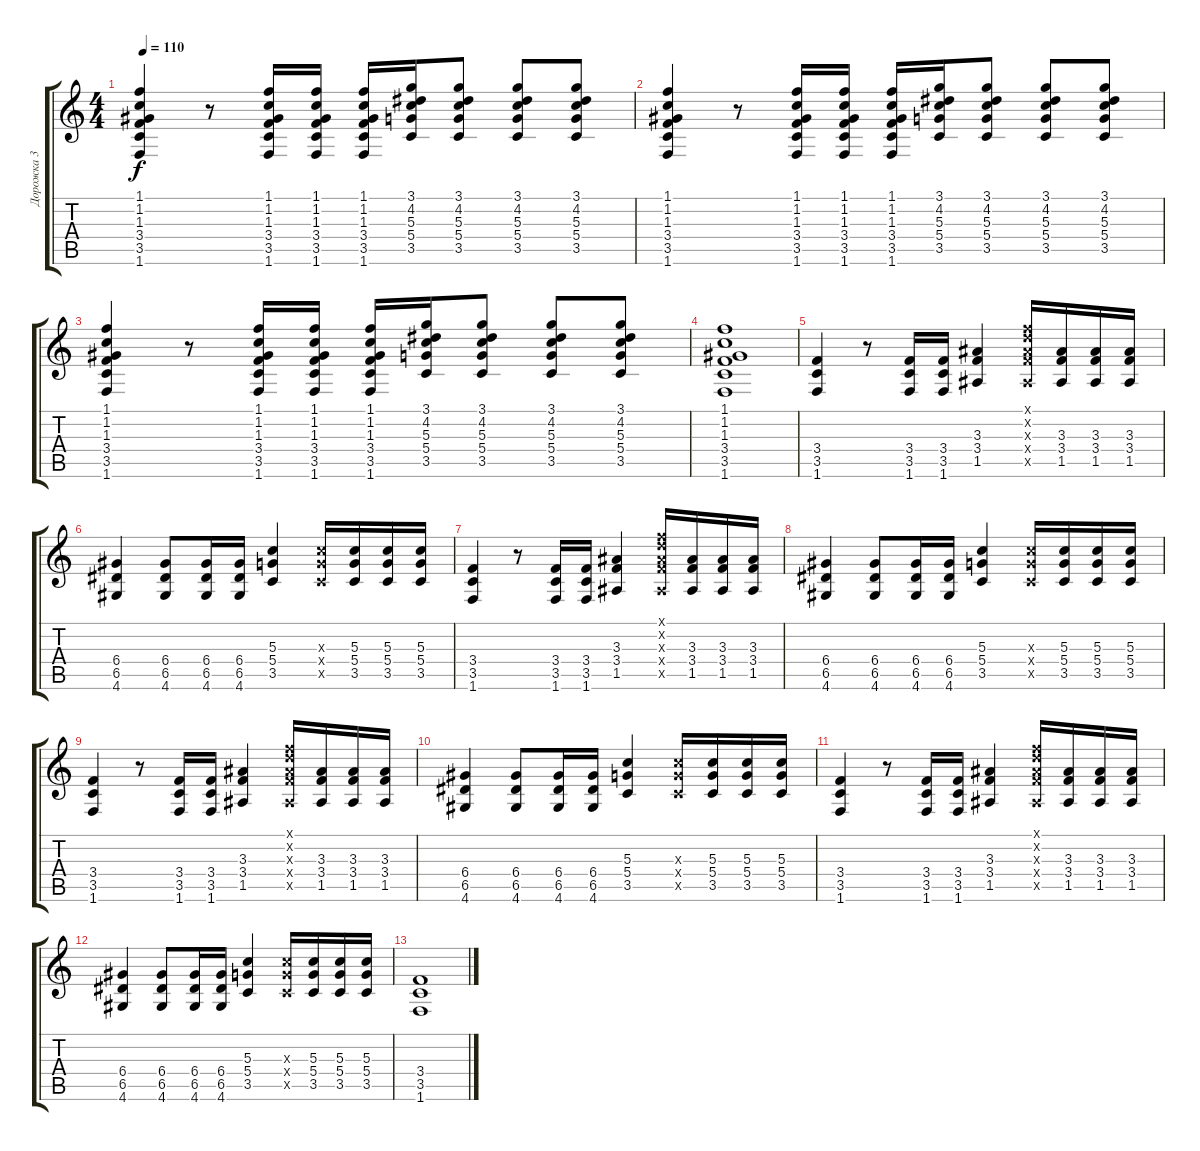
\track ("Дорожка 3" "Дорожка 3") {instrument acousticguitarsteel}
\staff {score tabs}
\tuning (E4 B3 G3 D3 A2 E2) {hide}
\ts (4 4)
\tempo 110
\clef g2
\ks c
(1.1 1.2 1.3 3.4 3.5 1.6).4{dy f} r.8 (1.1 1.2 1.3 3.4 3.5 1.6).16 (1.1 1.2 1.3 3.4 3.5 1.6).16 (1.1 1.2 1.3 3.4 3.5 1.6).16 (3.1 4.2 5.3 5.4 3.5).16 (3.1 4.2 5.3 5.4 3.5).8 (3.1 4.2 5.3 5.4 3.5).8 (3.1 4.2 5.3 5.4 3.5).8 |
(1.1 1.2 1.3 3.4 3.5 1.6).4 r.8 (1.1 1.2 1.3 3.4 3.5 1.6).16 (1.1 1.2 1.3 3.4 3.5 1.6).16 (1.1 1.2 1.3 3.4 3.5 1.6).16 (3.1 4.2 5.3 5.4 3.5).16 (3.1 4.2 5.3 5.4 3.5).8 (3.1 4.2 5.3 5.4 3.5).8 (3.1 4.2 5.3 5.4 3.5).8 |
(1.1 1.2 1.3 3.4 3.5 1.6).4 r.8 (1.1 1.2 1.3 3.4 3.5 1.6).16 (1.1 1.2 1.3 3.4 3.5 1.6).16 (1.1 1.2 1.3 3.4 3.5 1.6).16 (3.1 4.2 5.3 5.4 3.5).16 (3.1 4.2 5.3 5.4 3.5).8 (3.1 4.2 5.3 5.4 3.5).8 (3.1 4.2 5.3 5.4 3.5).8 |
(1.1 1.2 1.3 3.4 3.5 1.6).1 |
(3.4 3.5 1.6).4 r.8 (3.4 3.5 1.6).16 (3.4 3.5 1.6).16 (3.3 3.4 1.5).4 (1.1{x} 3.2{x} 3.3{x} 3.4{x} 1.5{x}).16 (3.3 3.4 1.5).16 (3.3 3.4 1.5).16 (3.3 3.4 1.5).16 |
(6.4 6.5 4.6).4 (6.4 6.5 4.6).8 (6.4 6.5 4.6).16 (6.4 6.5 4.6).16 (5.3 5.4 3.5).4 (5.3{x} 5.4{x} 3.5{x}).16 (5.3 5.4 3.5).16 (5.3 5.4 3.5).16 (5.3 5.4 3.5).16 |
(3.4 3.5 1.6).4 r.8 (3.4 3.5 1.6).16 (3.4 3.5 1.6).16 (3.3 3.4 1.5).4 (1.1{x} 3.2{x} 3.3{x} 3.4{x} 1.5{x}).16 (3.3 3.4 1.5).16 (3.3 3.4 1.5).16 (3.3 3.4 1.5).16 |
(6.4 6.5 4.6).4 (6.4 6.5 4.6).8 (6.4 6.5 4.6).16 (6.4 6.5 4.6).16 (5.3 5.4 3.5).4 (5.3{x} 5.4{x} 3.5{x}).16 (5.3 5.4 3.5).16 (5.3 5.4 3.5).16 (5.3 5.4 3.5).16 |
(3.4 3.5 1.6).4 r.8 (3.4 3.5 1.6).16 (3.4 3.5 1.6).16 (3.3 3.4 1.5).4 (1.1{x} 3.2{x} 3.3{x} 3.4{x} 1.5{x}).16 (3.3 3.4 1.5).16 (3.3 3.4 1.5).16 (3.3 3.4 1.5).16 |
(6.4 6.5 4.6).4 (6.4 6.5 4.6).8 (6.4 6.5 4.6).16 (6.4 6.5 4.6).16 (5.3 5.4 3.5).4 (5.3{x} 5.4{x} 3.5{x}).16 (5.3 5.4 3.5).16 (5.3 5.4 3.5).16 (5.3 5.4 3.5).16 |
(3.4 3.5 1.6).4 r.8 (3.4 3.5 1.6).16 (3.4 3.5 1.6).16 (3.3 3.4 1.5).4 (1.1{x} 3.2{x} 3.3{x} 3.4{x} 1.5{x}).16 (3.3 3.4 1.5).16 (3.3 3.4 1.5).16 (3.3 3.4 1.5).16 |
(6.4 6.5 4.6).4 (6.4 6.5 4.6).8 (6.4 6.5 4.6).16 (6.4 6.5 4.6).16 (5.3 5.4 3.5).4 (5.3{x} 5.4{x} 3.5{x}).16 (5.3 5.4 3.5).16 (5.3 5.4 3.5).16 (5.3 5.4 3.5).16 |
(3.4 3.5 1.6).1
